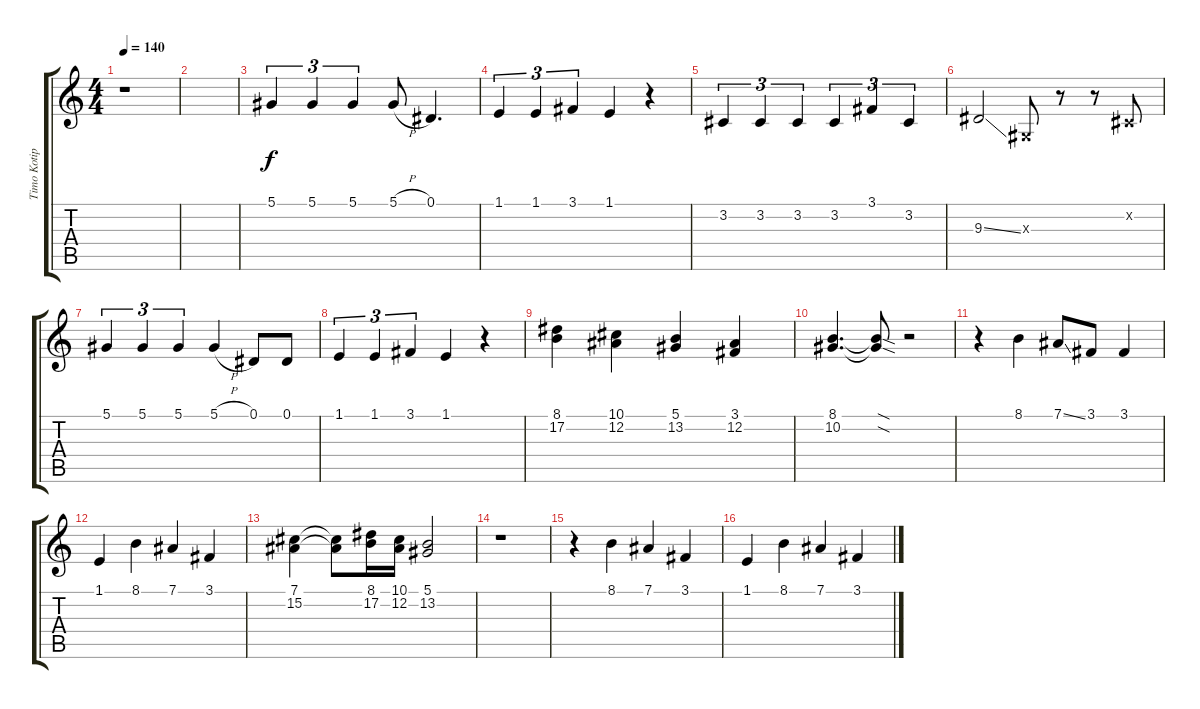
\track ("Timo Kotipelto" "Timo Kotip") {instrument choiraahs}
\staff {score tabs}
\tuning (Eb4 Bb3 Gb3 Db3 Ab2 Eb2) {hide}
\ts (4 4)
\tempo 140
\clef g2
\ks c
r.1{dy f} |
|
5.1.4{tu (3 2)} 5.1.4{tu (3 2)} 5.1.4{tu (3 2)} 5.1{h}.8 0.1.4{d} |
1.1.4{tu (3 2)} 1.1.4{tu (3 2)} 3.1.4{tu (3 2)} 1.1.4 r.4 |
3.2.4{tu (3 2)} 3.2.4{tu (3 2)} 3.2.4{tu (3 2)} 3.2.4{tu (3 2)} 3.1.4{tu (3 2)} 3.2.4{tu (3 2)} |
9.3{ss}.2 2.3{x}.8 r.8 r.8 3.2{x}.8 |
5.1.4{tu (3 2)} 5.1.4{tu (3 2)} 5.1.4{tu (3 2)} 5.1{h}.4 0.1.8 0.1.8 |
1.1.4{tu (3 2)} 1.1.4{tu (3 2)} 3.1.4{tu (3 2)} 1.1.4 r.4 |
(8.1 17.2).4 (10.1 12.2).4 (5.1 13.2).4 (3.1 12.2).4 |
(8.1 10.2).4{d} (8.1{sod t} 10.2{sod t}).8 r.2 |
r.4 8.1.4 7.1{ss}.8 3.1.8 3.1.4 |
1.1.4 8.1.4 7.1.4 3.1.4 |
(7.1 15.2).4 (7.1{t} 15.2{t}).8 (8.1 17.2).16 (10.1 12.2).16 (5.1 13.2).2 |
r.1 |
r.4 8.1.4 7.1.4 3.1.4 |
1.1.4 8.1.4 7.1.4 3.1.4
